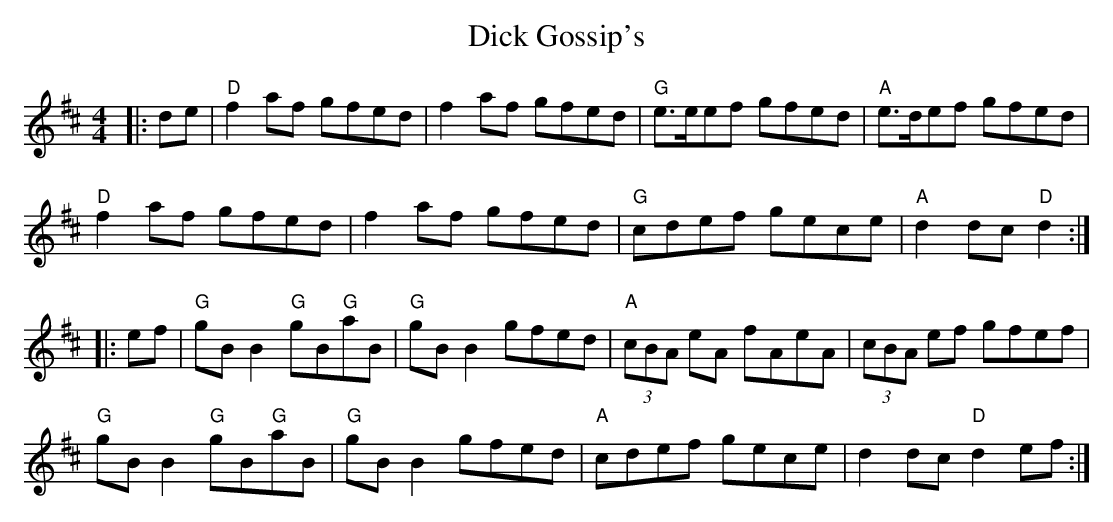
X:1
T: Dick Gossip's
M: 4/4
L: 1/8
K: Dmaj
|:de|"D"f2 af gfed|f2 af gfed|"G"e3/2e1/2ef gfed|"A"e3/2d1/2ef gfed|
"D"f2 af gfed|f2 af gfed|"G"cdef gece|"A"d2 dc "D"d2:|
|:ef|"G"gB B2 "G"gB"G"aB|"G"gB B2 gfed|"A"(3cBA eA fAeA|(3cBA ef gfef|
"G"gB B2 "G"gB"G"aB|"G"gB B2 gfed|"A"cdef gece|d2 dc "D"d2 ef:|
